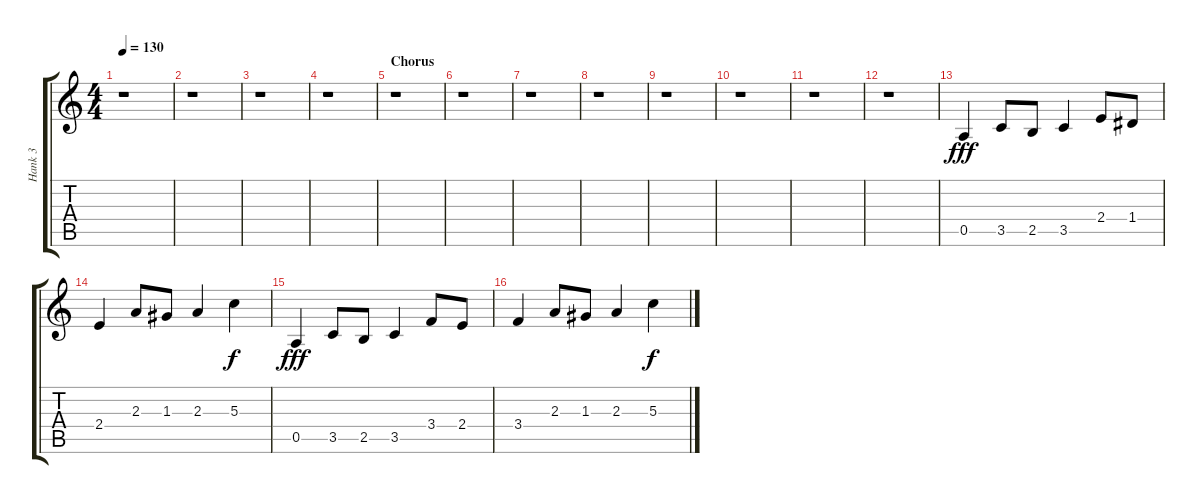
\track ("Hank 3" "Hank 3") {instrument electricguitarmuted}
\staff {score tabs}
\tuning (E4 B3 G3 D3 A2 E2) {hide}
\ts (4 4)
\tempo 130
\clef g2
\ks c
r.1{dy f} |
r.1 |
r.1 |
r.1 |
\section ("" "Chorus")
r.1 |
r.1 |
r.1 |
r.1 |
r.1 |
r.1 |
r.1 |
r.1 |
0.5.4{dy fff} 3.5.8 2.5.8 3.5.4 2.4.8 1.4.8 |
2.4.4 2.3.8 1.3.8 2.3.4 5.3.4{dy f} |
0.5.4{dy fff} 3.5.8 2.5.8 3.5.4 3.4.8 2.4.8 |
3.4.4 2.3.8 1.3.8 2.3.4 5.3.4{dy f}
